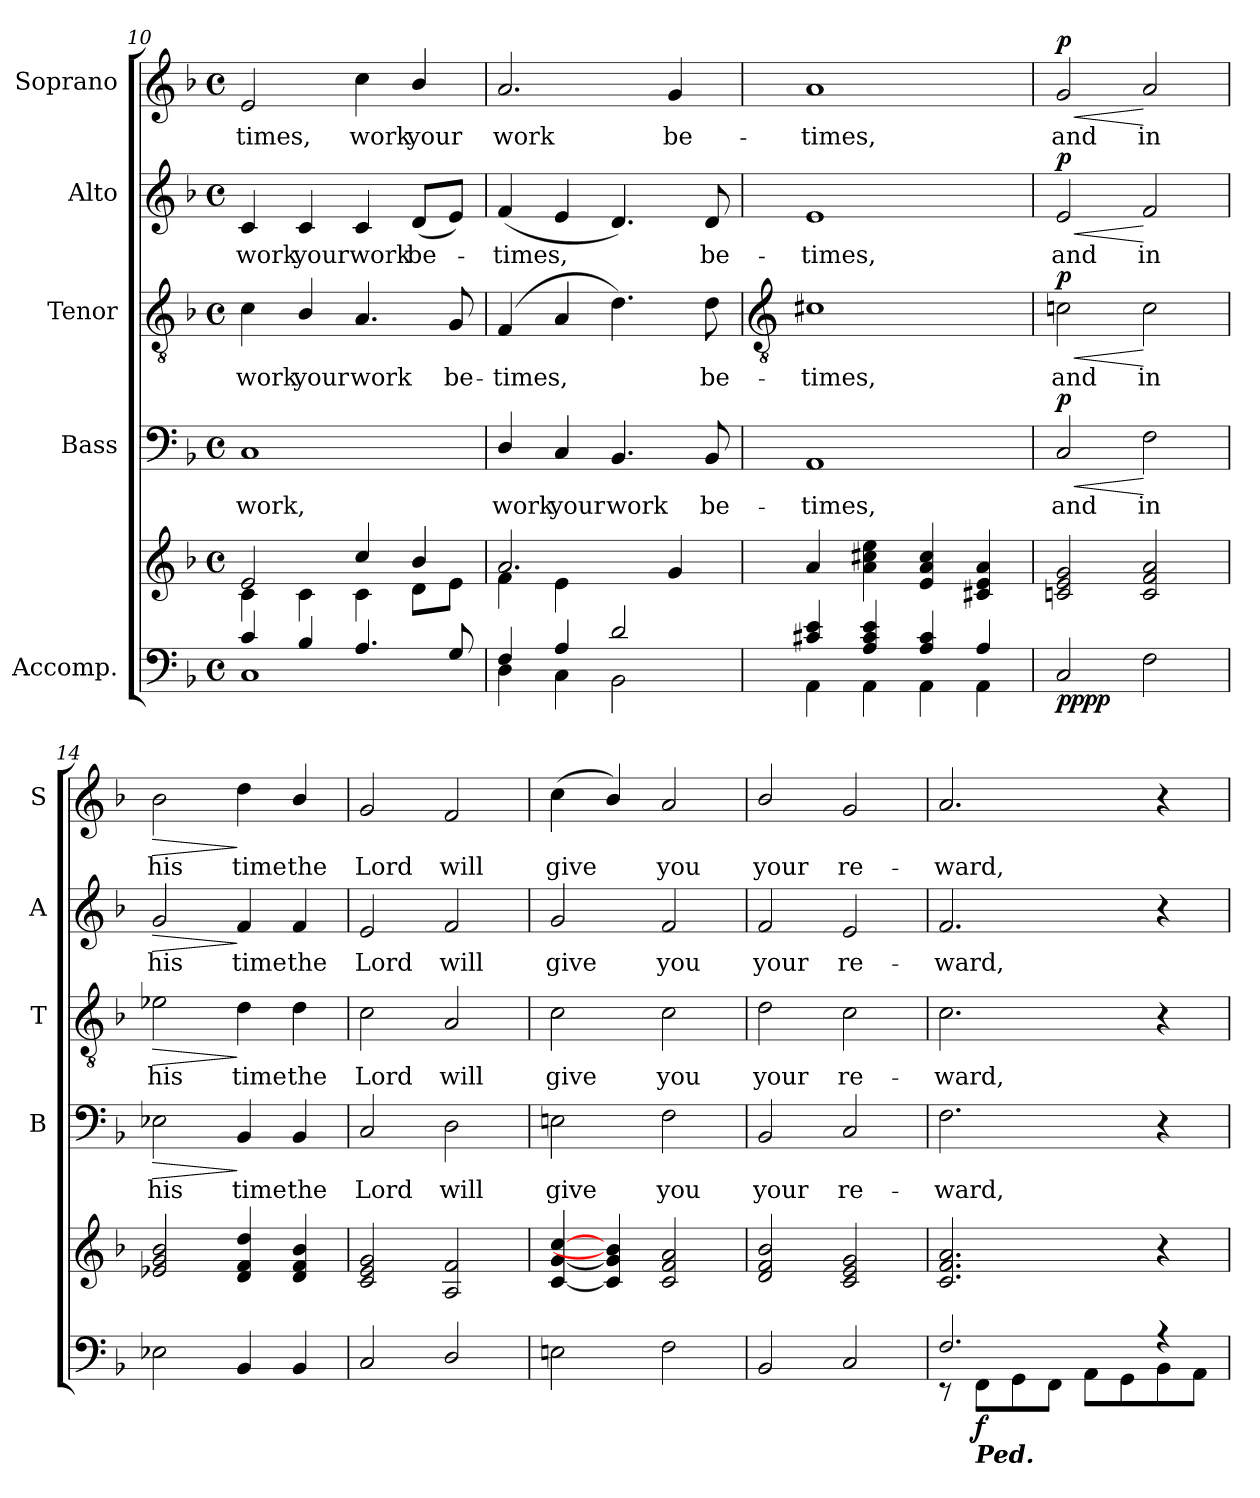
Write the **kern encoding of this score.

**kern	**kern	**dynam	**kern	**text	**dynam	**kern	**text	**dynam	**kern	**text	**dynam	**kern	**text	**dynam
*part5	*part5	*part5	*part4	*part4	*part4	*part3	*part3	*part3	*part2	*part2	*part2	*part1	*part1	*part1
*staff6	*staff5	*staff5/6	*staff4	*staff4	*staff4	*staff3	*staff3	*staff3	*staff2	*staff2	*staff2	*staff1	*staff1	*staff1
*I"Accomp.	*	*	*I"Bass	*	*	*I"Tenor	*	*	*I"Alto	*	*	*I"Soprano	*	*
*	*	*	*I'B	*	*	*I'T	*	*	*I'A	*	*	*I'S	*	*
*clefF4	*clefG2	*	*clefF4	*	*	*clefGv2	*	*	*clefG2	*	*	*clefG2	*	*
*k[b-]	*k[b-]	*	*k[b-]	*	*	*k[b-]	*	*	*k[b-]	*	*	*k[b-]	*	*
*F:	*F:	*	*F:	*	*	*F:	*	*	*F:	*	*	*F:	*	*
*M4/4	*M4/4	*	*M4/4	*	*	*M4/4	*	*	*M4/4	*	*	*M4/4	*	*
*met(c)	*met(c)	*	*met(c)	*	*	*met(c)	*	*	*met(c)	*	*	*met(c)	*	*
=10	=10	=10	=10	=10	=10	=10	=10	=10	=10	=10	=10	=10	=10	=10
*^	*^	*	*	*	*	*	*	*	*	*	*	*	*	*
!	!	!	!	!	!	!LO:LY:b	!	!	!LO:LY:b	!	!	!LO:LY:b	!	!	!LO:LY:b	!
4c/	1C\	2e	4c\	.	1C	work,	.	4c	work	.	4c	work	.	2e	-times,	.
!	!	!	!	!	!	!	!	!	!LO:LY:b	!	!	!LO:LY:b	!	!	!	!
4B-/	.	.	4c\	.	.	.	.	4B-/	your	.	4c	your	.	.	.	.
!	!	!	!	!	!	!	!	!	!LO:LY:b	!	!	!LO:LY:b	!	!	!LO:LY:b	!
4.A/	.	4cc/	4c\	.	.	.	.	4.A	work	.	4c	work	.	4cc	work	.
!	!	!	!	!	!	!	!	!	!	!	!	!LO:LY:b	!	!	!LO:LY:b	!
.	.	4b-/	8d\L	.	.	.	.	.	.	.	(<8dL	be-	.	4b-/	your	.
!	!	!	!	!	!	!	!	!	!LO:LY:b	!	!	!	!	!	!	!
8G/	.	.	8e\J	.	.	.	.	8G	be-	.	8eJ)	.	.	.	.	.
=11	=11	=11	=11	=11	=11	=11	=11	=11	=11	=11	=11	=11	=11	=11	=11	=11
!	!	!	!	!	!	!LO:LY:b	!	!	!LO:LY:b	!	!	!LO:LY:b	!	!	!LO:LY:b	!
4F/	4D\	2.a	4f\	.	4D/	work	.	(<4F	-times,	.	(<4f	times,	.	2.a	work	.
!	!	!	!	!	!	!LO:LY:b	!	!	!	!	!	!	!	!	!	!
4A/	4C\	.	4e\	.	4C	your	.	4A	.	.	4e	.	.	.	.	.
!	!	!	!	!	!	!LO:LY:b	!	!	!	!	!	!	!	!	!	!
2d/	2BB-\	.	2ryy	.	4.BB-	work	.	4.d)	.	.	4.d)	.	.	.	.	.
!	!	!	!	!	!	!	!	!	!	!	!	!	!	!	!LO:LY:b	!
.	.	4g	.	.	.	.	.	.	.	.	.	.	.	4g	be-	.
!	!	!	!	!	!	!LO:LY:b	!	!	!LO:LY:b	!	!	!LO:LY:b	!	!	!	!
.	.	.	.	.	8BB-	be-	.	8d	be-	.	8d	be-	.	.	.	.
*	*	*v	*v	*	*	*	*	*	*	*	*	*	*	*	*	*
!!LO:LB:g=z
=12	=12	=12	=12	=12	=12	=12	=12	=12	=12	=12	=12	=12	=12	=12	=12
*	*	*	*	*	*	*	*clefGv2	*	*	*	*	*	*	*	*
!	!	!	!	!	!LO:LY:b	!	!	!LO:LY:b	!	!	!LO:LY:b	!	!	!LO:LY:b	!
4c#X/ 4e/	4AA\	4a	.	1AA	-times,	.	1c#X	-times,	.	1e	-times,	.	1a	-times,	.
4A/ 4c#/ 4e/	4AA\	4a 4cc#X 4ee	.	.	.	.	.	.	.	.	.	.	.	.	.
4A/ 4c#/	4AA\	4e 4a 4cc#	.	.	.	.	.	.	.	.	.	.	.	.	.
4A/	4AA\	4c#X 4e 4a	.	.	.	.	.	.	.	.	.	.	.	.	.
=13	=13	=13	=13	=13	=13	=13	=13	=13	=13	=13	=13	=13	=13	=13	=13
!	!	!	!LO:DY:b=2	!	!LO:LY:b	!LO:HP:b	!	!LO:LY:b	!LO:HP:b	!	!LO:LY:b	!LO:HP:b	!	!LO:LY:b	!LO:HP:b
!	!	!	!LO:DY:n=1:b	!	!	!LO:DY:n=1:b	!	!	!LO:DY:n=1:b	!	!	!LO:DY:n=1:b	!	!	!LO:DY:n=1:b
2C/	1ryy	2cn 2e 2g	pp pp	2C	and	< p	2cn	and	< p	2e	and	< p	2g	and	< p
!	!	!	!	!	!LO:LY:b	!	!	!LO:LY:b	!	!	!LO:LY:b	!	!	!LO:LY:b	!
2F\	.	2c 2f 2a	.	2F	in	[	2c	in	[	2f	in	[	2a	in	[
=14	=14	=14	=14	=14	=14	=14	=14	=14	=14	=14	=14	=14	=14	=14	=14
!	!	!	!	!	!LO:LY:b	!LO:HP:b	!	!LO:LY:b	!LO:HP:b	!	!LO:LY:b	!LO:HP:b	!	!LO:LY:b	!LO:HP:b
2E-X\	1ryy	2e-X 2g 2b-	.	2E-X	his	>	2e-X	his	>	2g	his	>	2b-	his	>
!	!	!	!	!	!LO:LY:b	!	!	!LO:LY:b	!	!	!LO:LY:b	!	!	!LO:LY:b	!
4BB-/	.	4d 4f 4dd	.	4BB-	time	]	4d	time	]	4f	time	]	4dd	time	]
!	!	!	!	!	!LO:LY:b	!	!	!LO:LY:b	!	!	!LO:LY:b	!	!	!LO:LY:b	!
4BB-/	.	4d/ 4f/ 4b-/	.	4BB-	the	.	4d	the	.	4f	the	.	4b-/	the	.
=15	=15	=15	=15	=15	=15	=15	=15	=15	=15	=15	=15	=15	=15	=15	=15
!	!	!	!	!	!LO:LY:b	!	!	!LO:LY:b	!	!	!LO:LY:b	!	!	!LO:LY:b	!
2C/	1ryy	2c 2e 2g	.	2C	Lord	.	2c	Lord	.	2e	Lord	.	2g	Lord	.
!	!	!	!	!	!LO:LY:b	!	!	!LO:LY:b	!	!	!LO:LY:b	!	!	!LO:LY:b	!
2D/	.	2A 2f	.	2D	will	.	2A	will	.	2f	will	.	2f	will	.
=16	=16	=16	=16	=16	=16	=16	=16	=16	=16	=16	=16	=16	=16	=16	=16
!	!	!	!	!	!LO:LY:b	!	!	!LO:LY:b	!	!	!LO:LY:b	!	!	!LO:LY:b	!
2En\	1ryy	[4c [4g [4cc	.	2En	give	.	2c	give	.	2g	give	.	(<4cc	give	.
.	.	4c/] 4g/] 4b-/]	.	.	.	.	.	.	.	.	.	.	4b-/)	.	.
!	!	!	!	!	!LO:LY:b	!	!	!LO:LY:b	!	!	!LO:LY:b	!	!	!LO:LY:b	!
2F\	.	2c 2f 2a	.	2F	you	.	2c	you	.	2f	you	.	2a	you	.
=17	=17	=17	=17	=17	=17	=17	=17	=17	=17	=17	=17	=17	=17	=17	=17
!	!	!	!	!	!LO:LY:b	!	!	!LO:LY:b	!	!	!LO:LY:b	!	!	!LO:LY:b	!
2BB-/	1ryy	2d/ 2f/ 2b-/	.	2BB-	your	.	2d	your	.	2f	your	.	2b-/	your	.
!	!	!	!	!	!LO:LY:b	!	!	!LO:LY:b	!	!	!LO:LY:b	!	!	!LO:LY:b	!
2C/	.	2c 2e 2g	.	2C	re-	.	2c	re-	.	2e	re-	.	2g	re-	.
=18	=18	=18	=18	=18	=18	=18	=18	=18	=18	=18	=18	=18	=18	=18	=18
!	!	!	!	!	!LO:LY:b	!	!	!LO:LY:b	!	!	!LO:LY:b	!	!	!LO:LY:b	!
2.F/	8r	2.c 2.f 2.a	.	2.F	-ward,	.	2.c	-ward,	.	2.f	-ward,	.	2.a	-ward,	.
!	!LO:TX:b:Bi:t=Ped.	!	!	!	!	!	!	!	!	!	!	!	!	!	!
!	!	!	!LO:DY:b=2	!	!	!	!	!	!	!	!	!	!	!	!
.	8FF\L	.	f	.	.	.	.	.	.	.	.	.	.	.	.
.	8GG\	.	.	.	.	.	.	.	.	.	.	.	.	.	.
.	8FF\J	.	.	.	.	.	.	.	.	.	.	.	.	.	.
.	8AA\L	.	.	.	.	.	.	.	.	.	.	.	.	.	.
.	8GG\	.	.	.	.	.	.	.	.	.	.	.	.	.	.
4r	8BB-\	4r	.	4r	.	.	4r	.	.	4r	.	.	4r	.	.
.	8AA\J	.	.	.	.	.	.	.	.	.	.	.	.	.	.
*v	*v	*	*	*	*	*	*	*	*	*	*	*	*	*	*
=	=	=	=	=	=	=	=	=	=	=	=	=	=	=
*-	*-	*-	*-	*-	*-	*-	*-	*-	*-	*-	*-	*-	*-	*-
